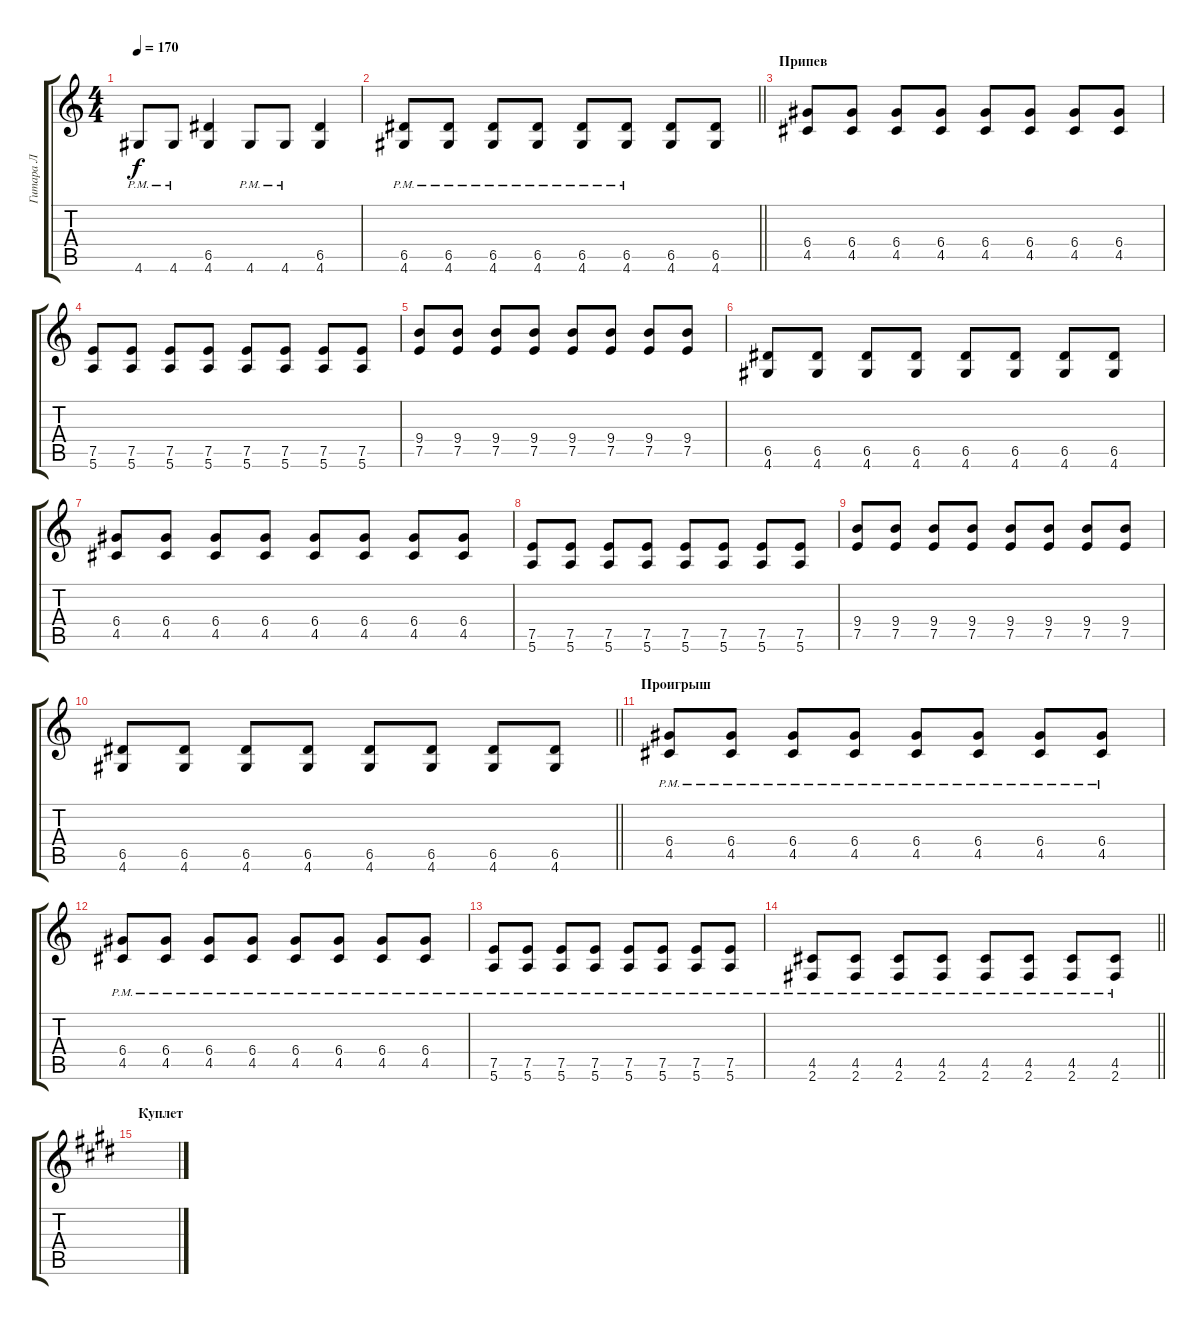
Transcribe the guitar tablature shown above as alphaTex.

\track ("Гитара Л" "Гитара Л") {instrument distortionguitar}
\staff {score tabs}
\tuning (E4 B3 G3 D3 A2 E2) {hide}
\ts (4 4)
\tempo 170
\clef g2
\ks c
4.6{pm}.8{dy f} 4.6{pm}.8 (6.5 4.6).4 4.6{pm}.8 4.6{pm}.8 (6.5 4.6).4 |
\barLineRight lightlight
(6.5{pm} 4.6{pm}).8 (6.5{pm} 4.6{pm}).8 (6.5{pm} 4.6{pm}).8 (6.5{pm} 4.6{pm}).8 (6.5{pm} 4.6{pm}).8 (6.5{pm} 4.6{pm}).8 (6.5 4.6).8 (6.5 4.6).8 |
\section ("" "Припев")
(6.4 4.5).8 (6.4 4.5).8 (6.4 4.5).8 (6.4 4.5).8 (6.4 4.5).8 (6.4 4.5).8 (6.4 4.5).8 (6.4 4.5).8 |
(7.5 5.6).8 (7.5 5.6).8 (7.5 5.6).8 (7.5 5.6).8 (7.5 5.6).8 (7.5 5.6).8 (7.5 5.6).8 (7.5 5.6).8 |
(9.4 7.5).8 (9.4 7.5).8 (9.4 7.5).8 (9.4 7.5).8 (9.4 7.5).8 (9.4 7.5).8 (9.4 7.5).8 (9.4 7.5).8 |
(6.5 4.6).8 (6.5 4.6).8 (6.5 4.6).8 (6.5 4.6).8 (6.5 4.6).8 (6.5 4.6).8 (6.5 4.6).8 (6.5 4.6).8 |
(6.4 4.5).8 (6.4 4.5).8 (6.4 4.5).8 (6.4 4.5).8 (6.4 4.5).8 (6.4 4.5).8 (6.4 4.5).8 (6.4 4.5).8 |
(7.5 5.6).8 (7.5 5.6).8 (7.5 5.6).8 (7.5 5.6).8 (7.5 5.6).8 (7.5 5.6).8 (7.5 5.6).8 (7.5 5.6).8 |
(9.4 7.5).8 (9.4 7.5).8 (9.4 7.5).8 (9.4 7.5).8 (9.4 7.5).8 (9.4 7.5).8 (9.4 7.5).8 (9.4 7.5).8 |
\barLineRight lightlight
(6.5 4.6).8 (6.5 4.6).8 (6.5 4.6).8 (6.5 4.6).8 (6.5 4.6).8 (6.5 4.6).8 (6.5 4.6).8 (6.5 4.6).8 |
\section ("" "Проигрыш")
(6.4{pm} 4.5{pm}).8 (6.4{pm} 4.5{pm}).8 (6.4{pm} 4.5{pm}).8 (6.4{pm} 4.5{pm}).8 (6.4{pm} 4.5{pm}).8 (6.4{pm} 4.5{pm}).8 (6.4{pm} 4.5{pm}).8 (6.4{pm} 4.5{pm}).8 |
(6.4{pm} 4.5{pm}).8 (6.4{pm} 4.5{pm}).8 (6.4{pm} 4.5{pm}).8 (6.4{pm} 4.5{pm}).8 (6.4{pm} 4.5{pm}).8 (6.4{pm} 4.5{pm}).8 (6.4{pm} 4.5{pm}).8 (6.4{pm} 4.5{pm}).8 |
(7.5{pm} 5.6{pm}).8 (7.5{pm} 5.6{pm}).8 (7.5{pm} 5.6{pm}).8 (7.5{pm} 5.6{pm}).8 (7.5{pm} 5.6{pm}).8 (7.5{pm} 5.6{pm}).8 (7.5{pm} 5.6{pm}).8 (7.5{pm} 5.6{pm}).8 |
\barLineRight lightlight
(4.5{pm} 2.6{pm}).8 (4.5{pm} 2.6{pm}).8 (4.5{pm} 2.6{pm}).8 (4.5{pm} 2.6{pm}).8 (4.5{pm} 2.6{pm}).8 (4.5{pm} 2.6{pm}).8 (4.5{pm} 2.6{pm}).8 (4.5{pm} 2.6{pm}).8 |
\section ("" "Куплет")
\ks e
